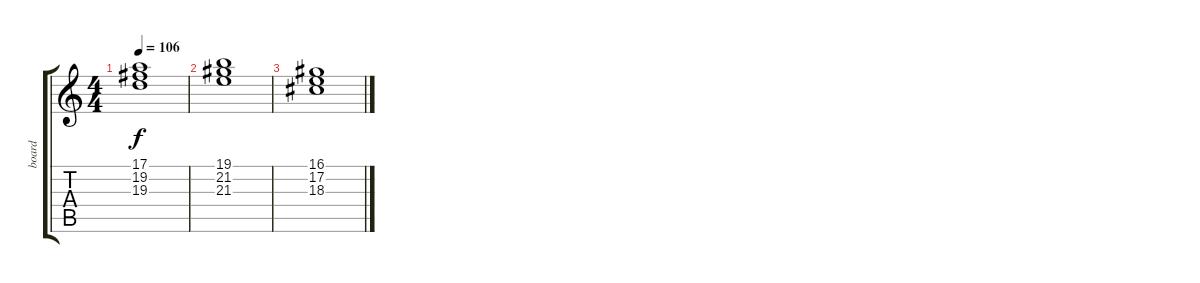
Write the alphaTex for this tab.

\track ("board" "board") {instrument pad2warm}
\staff {score tabs}
\tuning (E4 B3 G3 D3 A2 E2) {hide}
\ts (4 4)
\tempo 106
\clef g2
\ks c
(17.1{t} 19.2{t} 19.3{t}).1{dy f} |
(19.1 21.2 21.3).1 |
(16.1 17.2 18.3).1
